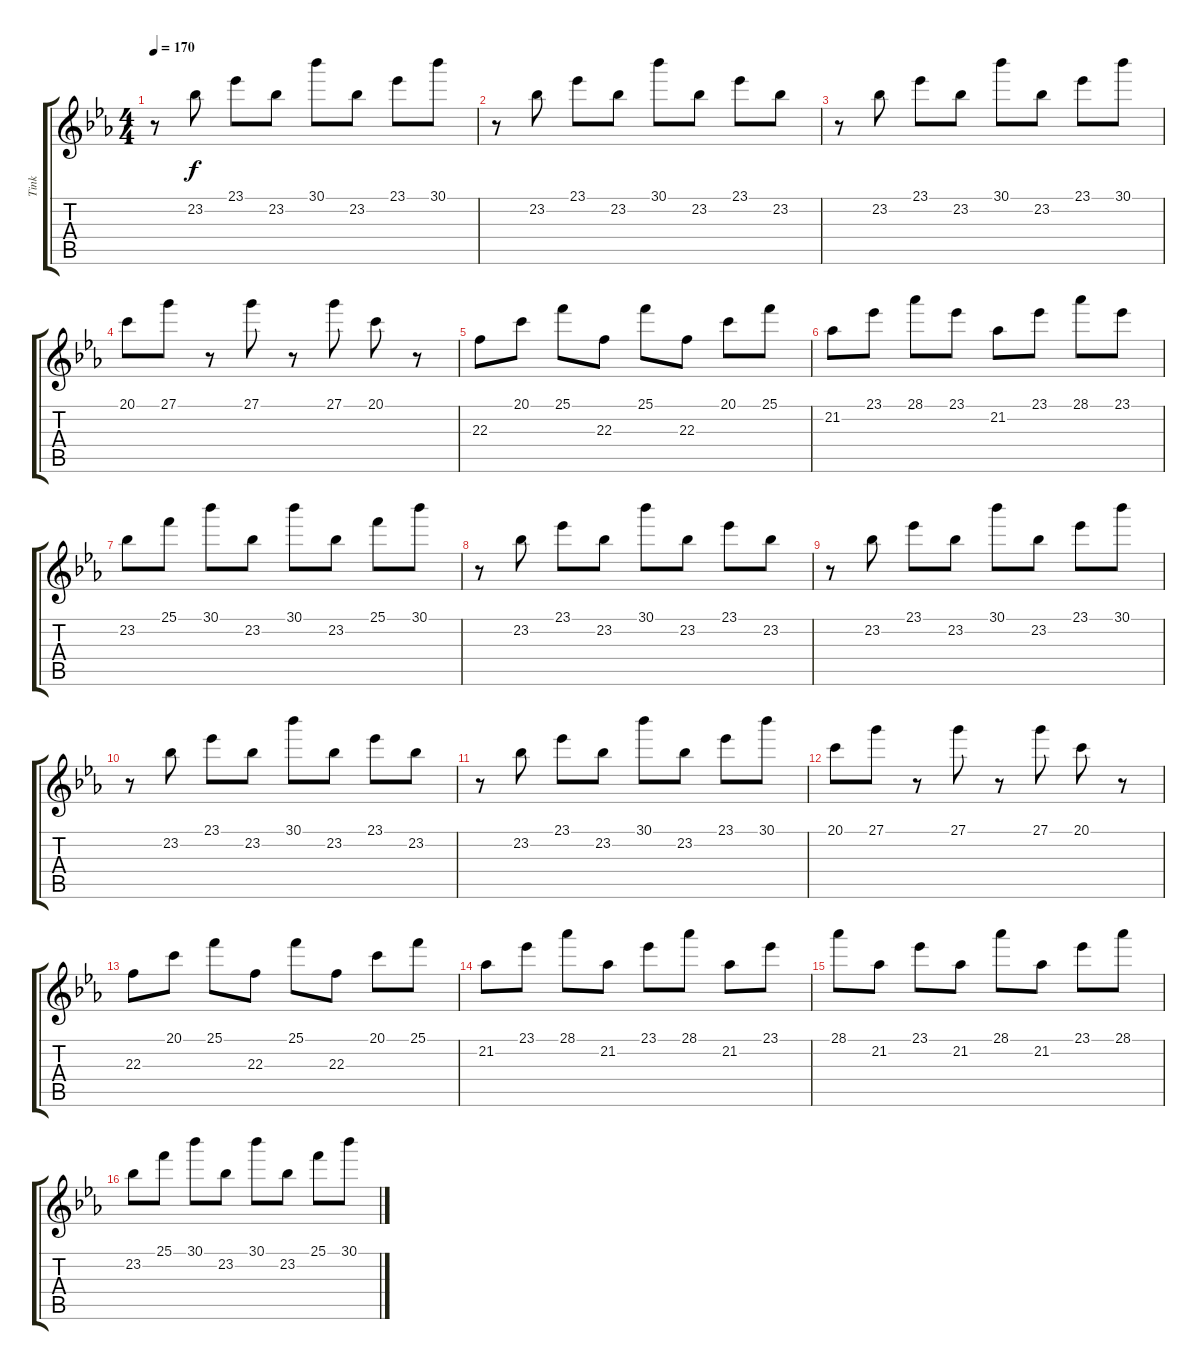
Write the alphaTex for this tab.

\track ("Tink" "Tink") {instrument musicbox}
\staff {score tabs}
\tuning (E4 B3 G3 D3 A2 E2) {hide}
\ts (4 4)
\tempo 170
\clef g2
\ks eb
r.8{dy f} 23.2.8 23.1.8 23.2.8 30.1.8 23.2.8 23.1.8 30.1.8 |
r.8 23.2.8 23.1.8 23.2.8 30.1.8 23.2.8 23.1.8 23.2.8 |
r.8 23.2.8 23.1.8 23.2.8 30.1.8 23.2.8 23.1.8 30.1.8 |
20.1.8 27.1.8 r.8 27.1.8 r.8 27.1.8 20.1.8 r.8 |
22.3.8 20.1.8 25.1.8 22.3.8 25.1.8 22.3.8 20.1.8 25.1.8 |
21.2.8 23.1.8 28.1.8 23.1.8 21.2.8 23.1.8 28.1.8 23.1.8 |
23.2.8 25.1.8 30.1.8 23.2.8 30.1.8 23.2.8 25.1.8 30.1.8 |
r.8 23.2.8 23.1.8 23.2.8 30.1.8 23.2.8 23.1.8 23.2.8 |
r.8 23.2.8 23.1.8 23.2.8 30.1.8 23.2.8 23.1.8 30.1.8 |
r.8 23.2.8 23.1.8 23.2.8 30.1.8 23.2.8 23.1.8 23.2.8 |
r.8 23.2.8 23.1.8 23.2.8 30.1.8 23.2.8 23.1.8 30.1.8 |
20.1.8 27.1.8 r.8 27.1.8 r.8 27.1.8 20.1.8 r.8 |
22.3.8 20.1.8 25.1.8 22.3.8 25.1.8 22.3.8 20.1.8 25.1.8 |
21.2.8 23.1.8 28.1.8 21.2.8 23.1.8 28.1.8 21.2.8 23.1.8 |
28.1.8 21.2.8 23.1.8 21.2.8 28.1.8 21.2.8 23.1.8 28.1.8 |
23.2.8 25.1.8 30.1.8 23.2.8 30.1.8 23.2.8 25.1.8 30.1.8
